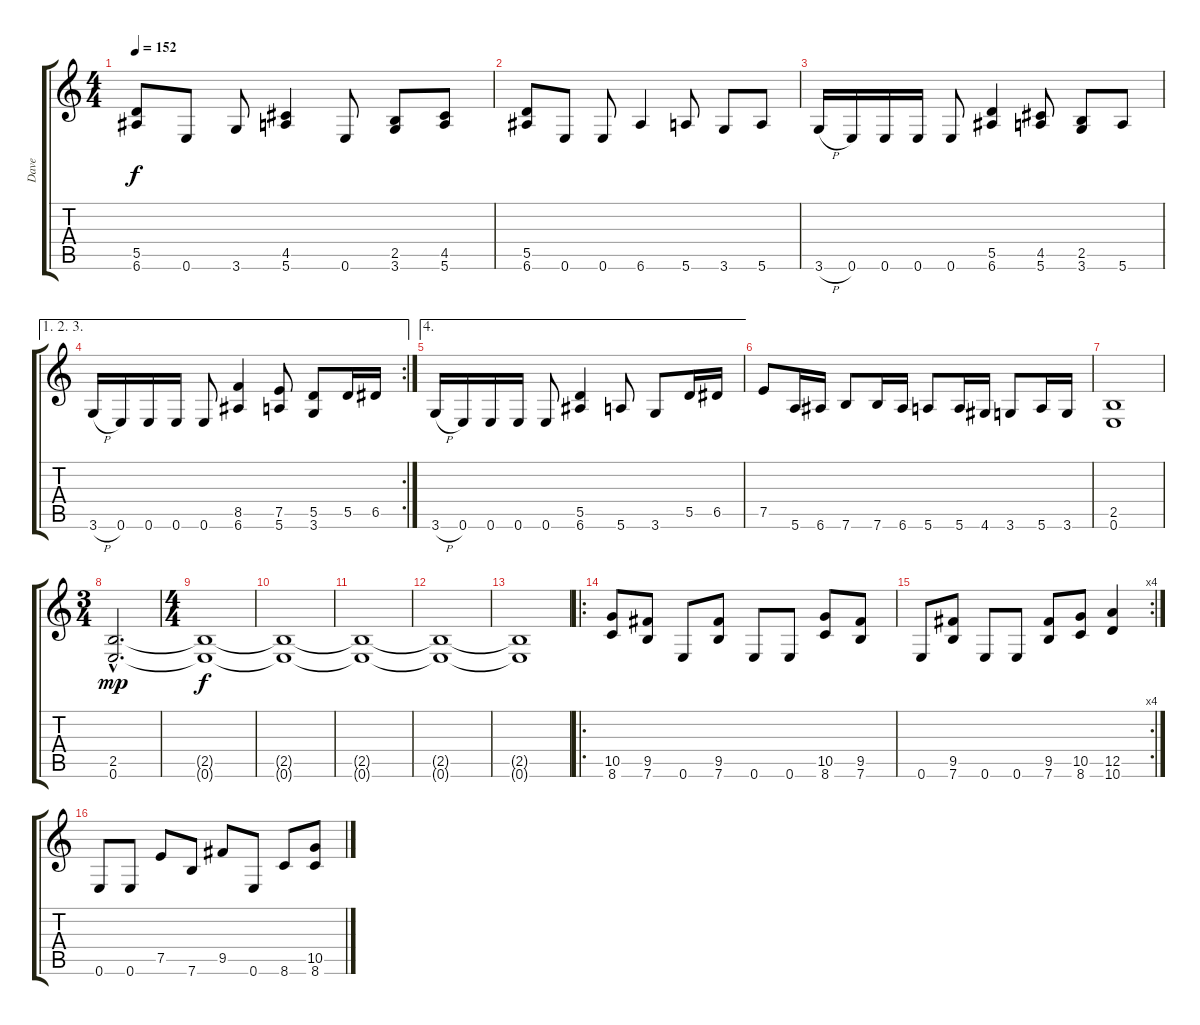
\track ("Dave" "Dave") {instrument distortionguitar}
\staff {score tabs}
\tuning (E4 B3 G3 D3 A2 E2) {hide}
\ts (4 4)
\tempo 152
\clef g2
\ks c
(5.5 6.6).8{dy f} 0.6.8 3.6.8 (4.5 5.6).4 0.6.8 (2.5 3.6).8 (4.5 5.6).8 |
(5.5 6.6).8 0.6.8 0.6.8 6.6.4 5.6.8 3.6.8 5.6.8 |
3.6{h}.16 0.6.16 0.6.16 0.6.16 0.6.8 (5.5 6.6).4 (4.5 5.6).8 (2.5 3.6).8 5.6.8 |
\ae (1 2 3)
\rc 2
3.6{h}.16 0.6.16 0.6.16 0.6.16 0.6.8 (8.5 6.6).4 (7.5 5.6).8 (5.5 3.6).8 5.5.16 6.5.16 |
\ae 4
3.6{h}.16 0.6.16 0.6.16 0.6.16 0.6.8 (5.5 6.6).4 5.6.8 3.6.8 5.5.16 6.5.16 |
7.5.8 5.6.16 6.6.16 7.6.8 7.6.16 6.6.16 5.6.8 5.6.16 4.6.16 3.6.8 5.6.16 3.6.16 |
(2.5 0.6).1 |
\ts (3 4)
(2.5{hac} 0.6{hac}).2{d dy mp} |
\ts (4 4)
(2.5{t} 0.6{t}).1{dy f} |
(2.5{t} 0.6{t}).1 |
(2.5{t} 0.6{t}).1 |
(2.5{t} 0.6{t}).1 |
(2.5{t} 0.6{t}).1 |
\ro
(10.5 8.6).8 (9.5 7.6).8 0.6.8 (9.5 7.6).8 0.6.8 0.6.8 (10.5 8.6).8 (9.5 7.6).8 |
\rc 4
0.6.8 (9.5 7.6).8 0.6.8 0.6.8 (9.5 7.6).8 (10.5 8.6).8 (12.5 10.6).4 |
0.6.8 0.6.8 7.5.8 7.6.8 9.5.8 0.6.8 8.6.8 (10.5 8.6).8
